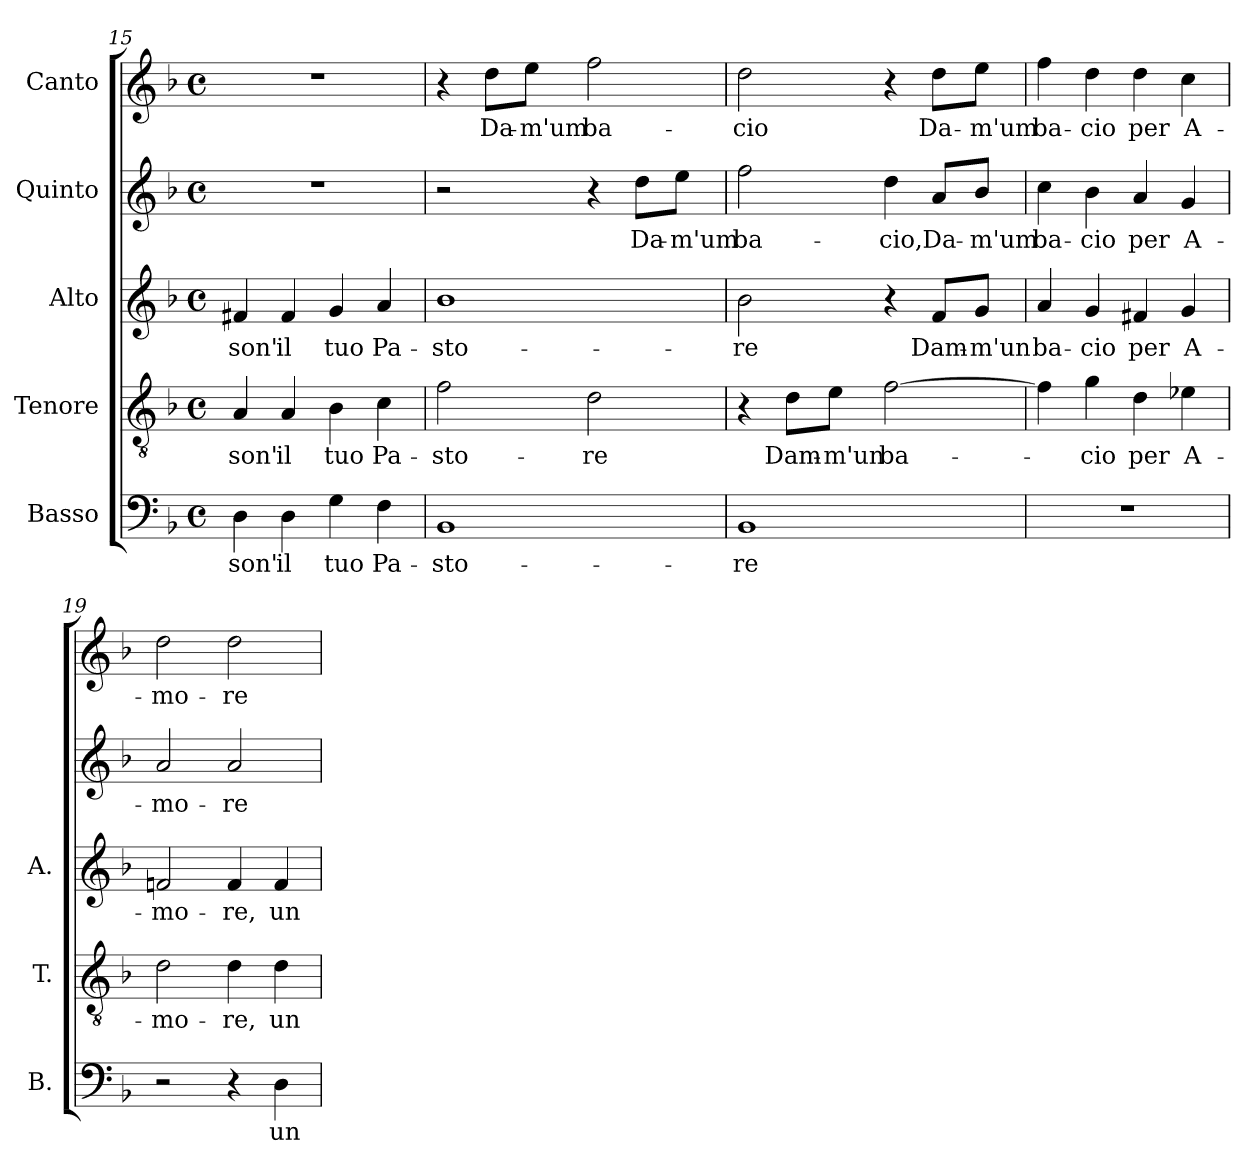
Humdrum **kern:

**kern	**text	**kern	**text	**kern	**text	**kern	**text	**kern	**text
*part5	*part5	*part4	*part4	*part3	*part3	*part2	*part2	*part1	*part1
*staff5	*staff5	*staff4	*staff4	*staff3	*staff3	*staff2	*staff2	*staff1	*staff1
*I"Basso	*	*I"Tenore	*	*I"Alto	*	*I"Quinto	*	*I"Canto	*
*I'B.	*	*I'T.	*	*I'A.	*	*	*	*	*
*clefF4	*	*clefGv2	*	*clefG2	*	*clefG2	*	*clefG2	*
*	*	*ITrd7c12	*	*	*	*	*	*	*
*k[b-]	*	*k[b-]	*	*k[b-]	*	*k[b-]	*	*k[b-]	*
*F:	*	*F:	*	*F:	*	*F:	*	*F:	*
*M4/4	*	*M4/4	*	*M4/4	*	*M4/4	*	*M4/4	*
*met(c)	*	*met(c)	*	*met(c)	*	*met(c)	*	*met(c)	*
=15	=15	=15	=15	=15	=15	=15	=15	=15	=15
!	!LO:LY:b:color=#000000	!	!	!	!	!	!	!	!
!	!	!	!LO:LY:b:color=#000000	!	!	!	!	!	!
!	!	!	!	!	!LO:LY:b:color=#000000	!	!	!	!
4Di\	son'	4AAi/	son'	4f#Xi/	son'	1r	.	1r	.
!	!LO:LY:b:color=#000000	!	!	!	!	!	!	!	!
!	!	!	!LO:LY:b:color=#000000	!	!	!	!	!	!
!	!	!	!	!	!LO:LY:b:color=#000000	!	!	!	!
4Di\	il	4AAi/	il	4f#i/	il	.	.	.	.
!	!LO:LY:b:color=#000000	!	!	!	!	!	!	!	!
!	!	!	!LO:LY:b:color=#000000	!	!	!	!	!	!
!	!	!	!	!	!LO:LY:b:color=#000000	!	!	!	!
4Gi\	tuo	4BB-i\	tuo	4gi/	tuo	.	.	.	.
!	!LO:LY:b:color=#000000	!	!	!	!	!	!	!	!
!	!	!	!LO:LY:b:color=#000000	!	!	!	!	!	!
!	!	!	!	!	!LO:LY:b:color=#000000	!	!	!	!
4Fi\	Pa-	4Ci\	Pa-	4ai/	Pa-	.	.	.	.
!!LO:LB:g=z
=16	=16	=16	=16	=16	=16	=16	=16	=16	=16
!	!LO:LY:b:color=#000000	!	!	!	!	!	!	!	!
!	!	!	!LO:LY:b:color=#000000	!	!	!	!	!	!
!	!	!	!	!	!LO:LY:b:color=#000000	!	!	!	!
1BB-i	-sto-	2Fi\	-sto-	1b-i	-sto-	2r	.	4r	.
!	!	!	!	!	!	!	!	!	!LO:LY:b:color=#000000
.	.	.	.	.	.	.	.	8ddi\L	Da-
!	!	!	!	!	!	!	!	!	!LO:LY:b:color=#000000
.	.	.	.	.	.	.	.	8eei\J	-m'um
!	!	!	!LO:LY:b:color=#000000	!	!	!	!	!	!
!	!	!	!	!	!	!	!	!	!LO:LY:b:color=#000000
.	.	2Di\	-re	.	.	4r	.	2ffi\	ba-
!	!	!	!	!	!	!	!LO:LY:b:color=#000000	!	!
.	.	.	.	.	.	8ddi\L	Da-	.	.
!	!	!	!	!	!	!	!LO:LY:b:color=#000000	!	!
.	.	.	.	.	.	8eei\J	-m'um	.	.
=17	=17	=17	=17	=17	=17	=17	=17	=17	=17
!	!LO:LY:b:color=#000000	!	!	!	!	!	!	!	!
!	!	!	!	!	!LO:LY:b:color=#000000	!	!	!	!
!	!	!	!	!	!	!	!LO:LY:b:color=#000000	!	!
!	!	!	!	!	!	!	!	!	!LO:LY:b:color=#000000
1BB-i	-re	4r	.	2b-i\	-re	2ffi\	ba-	2ddi\	-cio
!	!	!	!LO:LY:b:color=#000000	!	!	!	!	!	!
.	.	8Di\L	Dam-	.	.	.	.	.	.
!	!	!	!LO:LY:b:color=#000000	!	!	!	!	!	!
.	.	8Ei\J	-m'un	.	.	.	.	.	.
!	!	!	!LO:LY:b:color=#000000	!	!	!	!	!	!
!	!	!	!	!	!	!	!LO:LY:b:color=#000000	!	!
.	.	[>2Fi\	ba-	4r	.	4ddi\	-cio,	4r	.
!	!	!	!	!	!LO:LY:b:color=#000000	!	!	!	!
!	!	!	!	!	!	!	!LO:LY:b:color=#000000	!	!
!	!	!	!	!	!	!	!	!	!LO:LY:b:color=#000000
.	.	.	.	8fi/L	Dam-	8ai/L	Da-	8ddi\L	Da-
!	!	!	!	!	!LO:LY:b:color=#000000	!	!	!	!
!	!	!	!	!	!	!	!LO:LY:b:color=#000000	!	!
!	!	!	!	!	!	!	!	!	!LO:LY:b:color=#000000
.	.	.	.	8gi/J	-m'un	8b-i/J	-m'um	8eei\J	-m'um
=18	=18	=18	=18	=18	=18	=18	=18	=18	=18
!	!	!	!	!	!LO:LY:b:color=#000000	!	!	!	!
!	!	!	!	!	!	!	!LO:LY:b:color=#000000	!	!
!	!	!	!	!	!	!	!	!	!LO:LY:b:color=#000000
1r	.	4Fi\]	.	4ai/	ba-	4cci\	ba-	4ffi\	ba-
!	!	!	!LO:LY:b:color=#000000	!	!	!	!	!	!
!	!	!	!	!	!LO:LY:b:color=#000000	!	!	!	!
!	!	!	!	!	!	!	!LO:LY:b:color=#000000	!	!
!	!	!	!	!	!	!	!	!	!LO:LY:b:color=#000000
.	.	4Gi\	-cio	4gi/	-cio	4b-i\	-cio	4ddi\	-cio
!	!	!	!LO:LY:b:color=#000000	!	!	!	!	!	!
!	!	!	!	!	!LO:LY:b:color=#000000	!	!	!	!
!	!	!	!	!	!	!	!LO:LY:b:color=#000000	!	!
!	!	!	!	!	!	!	!	!	!LO:LY:b:color=#000000
.	.	4Di\	per	4f#Xi/	per	4ai/	per	4ddi\	per
!	!	!	!LO:LY:b:color=#000000	!	!	!	!	!	!
!	!	!	!	!	!LO:LY:b:color=#000000	!	!	!	!
!	!	!	!	!	!	!	!LO:LY:b:color=#000000	!	!
!	!	!	!	!	!	!	!	!	!LO:LY:b:color=#000000
.	.	4E-Xi\	A-	4gi/	A-	4gi/	A-	4cci\	A-
=19	=19	=19	=19	=19	=19	=19	=19	=19	=19
!	!	!	!LO:LY:b:color=#000000	!	!	!	!	!	!
!	!	!	!	!	!LO:LY:b:color=#000000	!	!	!	!
!	!	!	!	!	!	!	!LO:LY:b:color=#000000	!	!
!	!	!	!	!	!	!	!	!	!LO:LY:b:color=#000000
2r	.	2Di\	-mo-	2fni/	-mo-	2ai/	-mo-	2ddi\	-mo-
!	!	!	!LO:LY:b:color=#000000	!	!	!	!	!	!
!	!	!	!	!	!LO:LY:b:color=#000000	!	!	!	!
!	!	!	!	!	!	!	!LO:LY:b:color=#000000	!	!
!	!	!	!	!	!	!	!	!	!LO:LY:b:color=#000000
4r	.	4Di\	-re,	4fi/	-re,	2ai/	-re	2ddi\	-re
!	!LO:LY:b:color=#000000	!	!	!	!	!	!	!	!
!	!	!	!LO:LY:b:color=#000000	!	!	!	!	!	!
!	!	!	!	!	!LO:LY:b:color=#000000	!	!	!	!
4Di\	un	4Di\	un	4fi/	un	.	.	.	.
=	=	=	=	=	=	=	=	=	=
*-	*-	*-	*-	*-	*-	*-	*-	*-	*-
